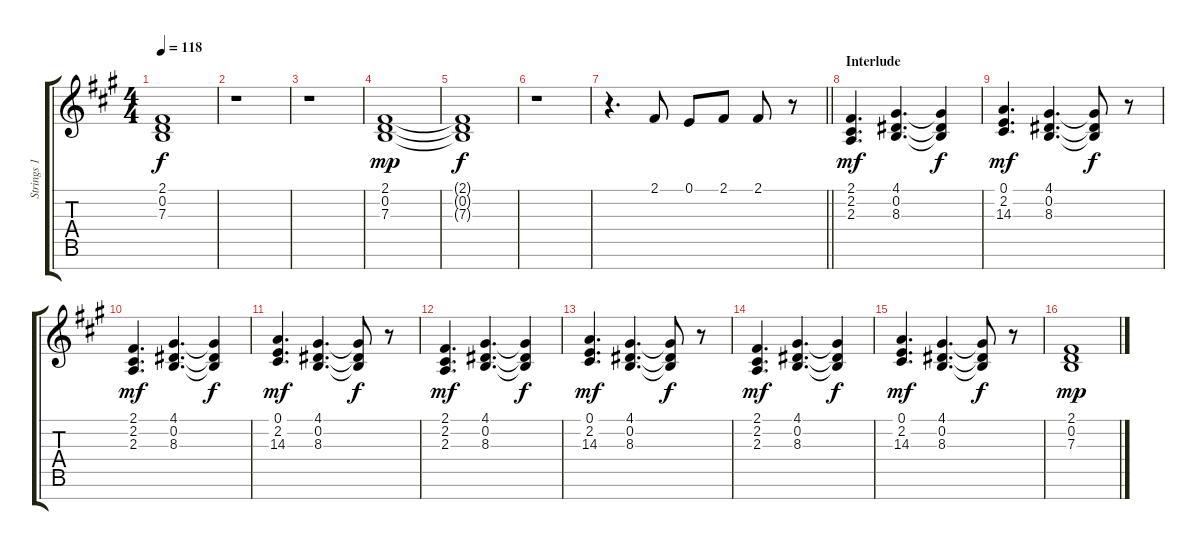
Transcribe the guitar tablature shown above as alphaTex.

\track ("Strings 1" "Strings 1") {instrument synthstrings1}
\staff {score tabs}
\tuning (E4 B3 G3 D3 A2 E2 B1) {hide}
\ts (4 4)
\tempo 118
\clef g2
\ks f#minor
(2.1{t} 0.2{t} 7.3{t}).1{dy f} |
r.1 |
r.1 |
(2.1 0.2 7.3).1{dy mp} |
(2.1{t} 0.2{t} 7.3{t}).1{dy f} |
r.1 |
\barLineRight lightlight
r.4{d} 2.1.8 0.1.8 2.1.8 2.1.8 r.8 |
\section ("" "Interlude")
(2.1 2.2 2.3).4{d dy mf} (4.1 0.2 8.3).4{d} (4.1{t} 0.2{t} 8.3{t}).4{dy f} |
(0.1 2.2 14.3).4{d dy mf} (4.1 0.2 8.3).4{d} (4.1{t} 0.2{t} 8.3{t}).8{dy f} r.8 |
(2.1 2.2 2.3).4{d dy mf} (4.1 0.2 8.3).4{d} (4.1{t} 0.2{t} 8.3{t}).4{dy f} |
(0.1 2.2 14.3).4{d dy mf} (4.1 0.2 8.3).4{d} (4.1{t} 0.2{t} 8.3{t}).8{dy f} r.8 |
(2.1 2.2 2.3).4{d dy mf} (4.1 0.2 8.3).4{d} (4.1{t} 0.2{t} 8.3{t}).4{dy f} |
(0.1 2.2 14.3).4{d dy mf} (4.1 0.2 8.3).4{d} (4.1{t} 0.2{t} 8.3{t}).8{dy f} r.8 |
(2.1 2.2 2.3).4{d dy mf} (4.1 0.2 8.3).4{d} (4.1{t} 0.2{t} 8.3{t}).4{dy f} |
(0.1 2.2 14.3).4{d dy mf} (4.1 0.2 8.3).4{d} (4.1{t} 0.2{t} 8.3{t}).8{dy f} r.8 |
(2.1 0.2 7.3).1{dy mp}
